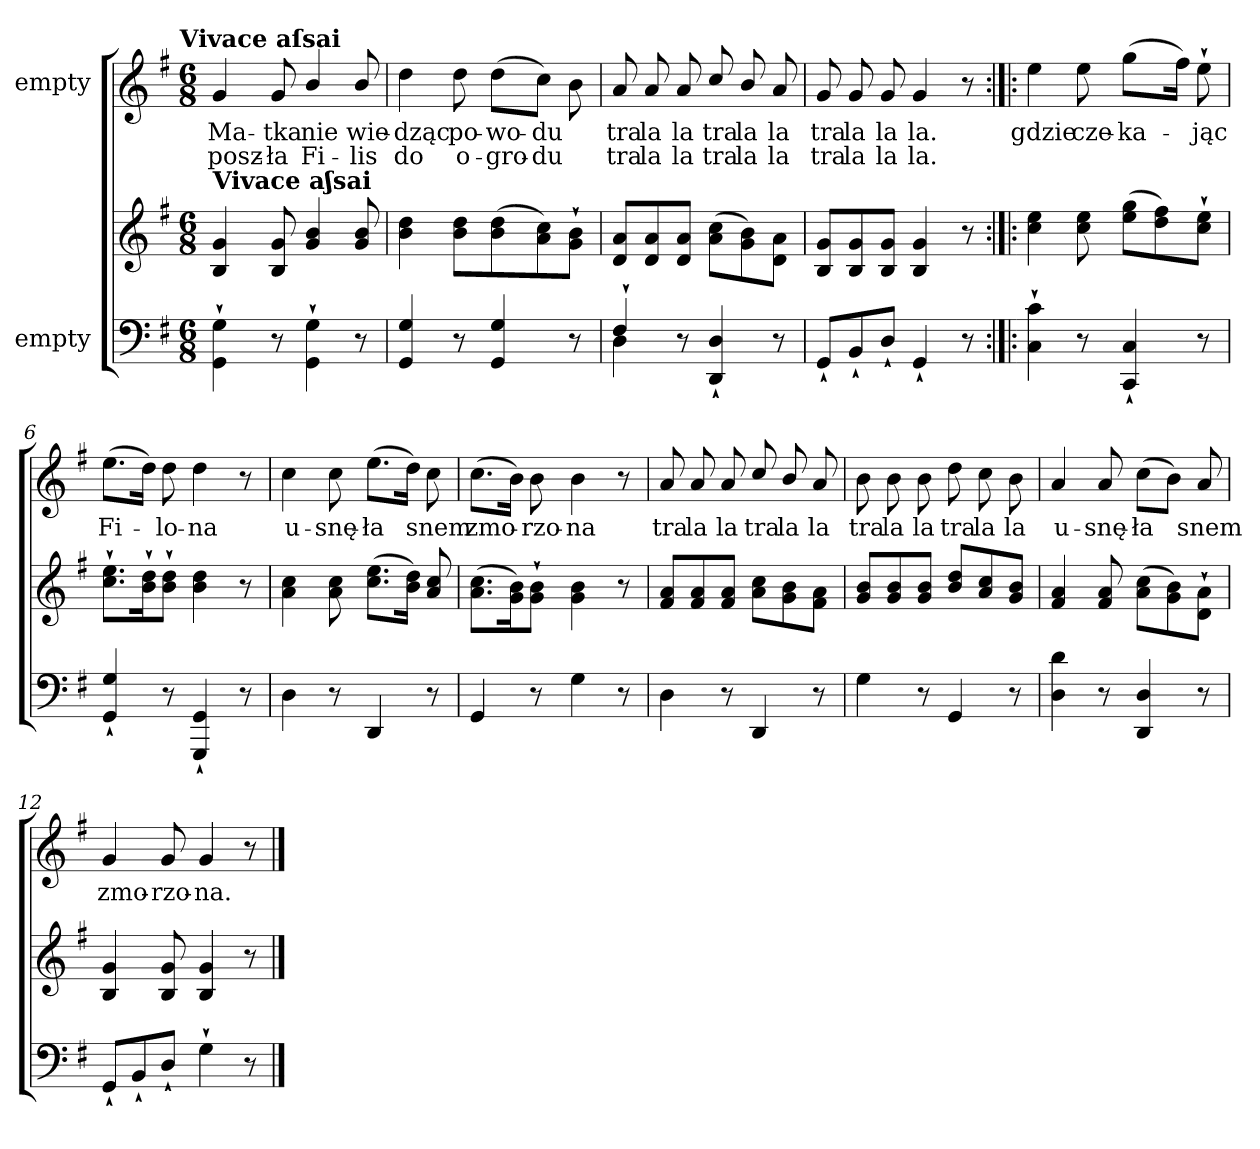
**kern	**kern	**kern	**text	**text
*part2	*part2	*part1	*part1	*part1
*staff3	*staff2	*staff1	*staff1	*staff1
*I"empty	*	*I"empty	*	*
*clefF4	*clefG2	*clefG2	*	*
*k[f#]	*k[f#]	*k[f#]	*	*
*G:	*G:	*G:	*	*
!!LO:TX:omd:t=Vivace aſsai
*M6/8	*M6/8	*M6/8	*	*
*MM160	*MM160	*MM160	*	*
=1	=1	=1	=1	=1
!	!LO:TX:a:B:t=Vivace aʃsai	!	!	!
4GG`\ 4G`\	4B/ 4g/	4g/	Ma-	posz-
8r	8B/ 8g/	8g/	-tka	-ła
4GG`\ 4G`\	4g/ 4b/	4b/	nie	Fi-
8r	8g/ 8b/	8b/	wie-	-lis
=2	=2	=2	=2	=2
4GG/ 4G/	4b\ 4dd\	4dd\	-dząc	do
8r	8b\ 8dd\L	8dd\	po-	o-
4GG/ 4G/	(8b\ 8dd\	(8dd\L	-wo-	-gro-
.	8a\ 8cc\)	8cc\J)	du	-du
8r	8g`\ 8b`\J	8b\	.	.
=3	=3	=3	=3	=3
*^	*	*	*	*
4F#`/	4D\	8d/ 8a/L	8a/	tra	tra
.	.	8d/ 8a/	8a/	la	la
4ryy	8r	8d/ 8a/J	8a/	la	la
.	4DD`/ 4D`/	(8a\ 8cc\L	8cc/	tra	tra
4ryy	.	8g\ 8b\)	8b/	la	la
.	8r	8d\ 8a\J	8a/	la	la
*v	*v	*	*	*	*
=4	=4	=4	=4	=4
8GG`/L	8B/ 8g/L	8g/	tra	tra
8BB`/	8B/ 8g/	8g/	la	la
8D`\J	8B/ 8g/J	8g/	la	la
4GG`/	4B/ 4g/	4g/	la.	la.
8r	8r	8r	.	.
=5:|!|:	=5:|!|:	=5:|!|:	=5:|!|:	=5:|!|:
4C`\ 4c`\	4cc\ 4ee\	4ee\	gdzie	.
8r	8cc\ 8ee\	8ee\	cze-	.
!	!	!LO:N:vis=8	!	!
4CC`/ 4C`/	(8ee\ 8gg\L	(8.gg\L	-ka-	.
.	8dd\ 8ff#\)	.	.	.
.	.	16ff#\Jk)	.	.
8r	8cc`\ 8ee`\J	8ee`\	-jąc	.
=6	=6	=6	=6	=6
4GG`/ 4G`/	8.cc`\ 8.ee`\L	(8.ee\L	Fi-	.
.	16b`\ 16dd`\K	16dd\Jk)	.	.
8r	8b`\ 8dd`\J	8dd\	-lo-	.
4GGG`/ 4GG`/	4b\ 4dd\	4dd\	-na	.
8r	8r	8r	.	.
=7	=7	=7	=7	=7
4D\	4a\ 4cc\	4cc\	u-	.
8r	8a\ 8cc\	8cc\	-snę-	.
4DD/	(8.cc\ 8.ee\L	(8.ee\L	-ła	.
.	16b\ 16dd\Jk)	16dd\Jk)	.	.
8r	8a/ 8cc/	8cc\	-snem	.
=8	=8	=8	=8	=8
4GG/	(8.a\ 8.cc\L	(8.cc\L	zmo-	.
.	16g\ 16b\K)	16b\Jk)	.	.
8r	8g`\ 8b`\J	8b\	-rzo-	.
4G\	4g\ 4b\	4b\	-na	.
8r	8r	8r	.	.
=9	=9	=9	=9	=9
4D\	8f#/ 8a/L	8a/	tra	.
.	8f#/ 8a/	8a/	la	.
8r	8f#/ 8a/J	8a/	la	.
4DD/	8a\ 8cc\L	8cc/	tra	.
.	8g\ 8b\	8b/	la	.
8r	8f#\ 8a\J	8a/	la	.
=10	=10	=10	=10	=10
4G\	8g/ 8b/L	8b\	tra	.
.	8g/ 8b/	8b\	la	.
8r	8g/ 8b/J	8b\	la	.
4GG/	8b\ 8dd\L	8dd\	tra	.
.	8a/ 8cc/	8cc\	la	.
8r	8g/ 8b/J	8b\	la	.
=11	=11	=11	=11	=11
4D\ 4d\	4f#/ 4a/	4a/	u-	.
8r	8f#/ 8a/	8a/	-snę-	.
4DD/ 4D/	(8a\ 8cc\L	(8cc\L	-ła	.
.	8g\ 8b\)	8b\J)	.	.
8r	8d`/ 8a`/J	8a/	-snem	.
=12	=12	=12	=12	=12
8GG`/L	4B/ 4g/	4g/	zmo-	.
8BB`/	.	.	.	.
8D`\J	8B/ 8g/	8g/	-rzo-	.
4G`\	4B/ 4g/	4g/	-na.	.
8r	8r	8r	.	.
==	==	==	==	==
*-	*-	*-	*-	*-
